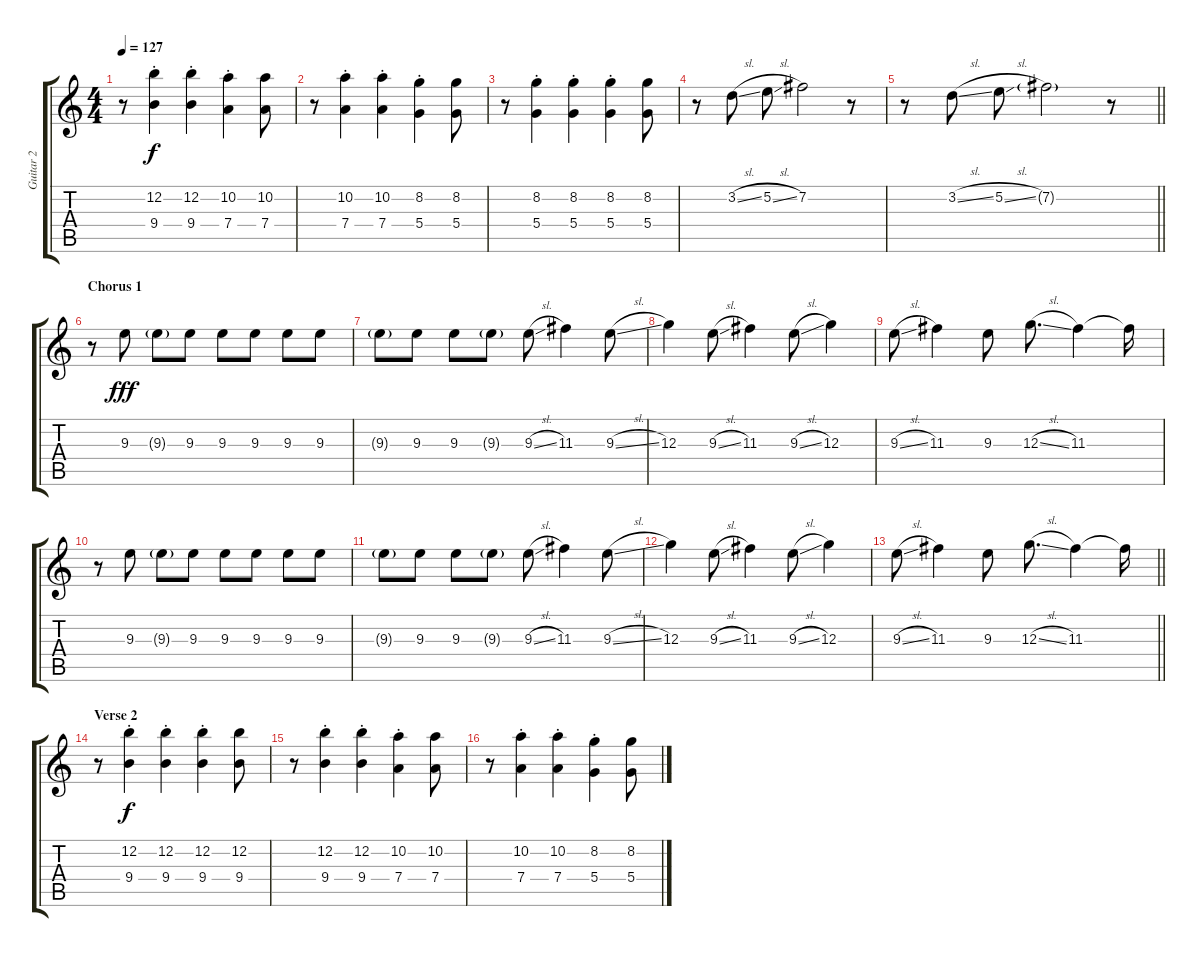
\track ("Guitar 2" "Guitar 2") {instrument distortionguitar}
\staff {score tabs}
\tuning (E4 B3 G3 D3 A2 E2) {hide}
\ts (4 4)
\tempo 127
\clef g2
\ks c
r.8{dy f} (12.2{st} 9.4{st}).4 (12.2{st} 9.4{st}).4 (10.2{st} 7.4{st}).4 (10.2 7.4).8 |
r.8 (10.2{st} 7.4{st}).4 (10.2{st} 7.4{st}).4 (8.2{st} 5.4{st}).4 (8.2 5.4).8 |
r.8 (8.2{st} 5.4{st}).4 (8.2{st} 5.4{st}).4 (8.2{st} 5.4{st}).4 (8.2 5.4).8 |
r.8 3.2{sl}.8 5.2{sl}.8 7.2.2 r.8 |
\barLineRight lightlight
r.8 3.2{sl}.8 5.2{sl}.8 7.2{g}.2 r.8 |
\section ("" "Chorus 1")
r.8{volume 9} 9.3.8{dy fff} 9.3{g}.8 9.3.8 9.3.8 9.3.8 9.3.8 9.3.8 |
9.3{g}.8 9.3.8 9.3.8 9.3{g}.8 9.3{sl}.8 11.3.4 9.3{sl}.8 |
12.3.4 9.3{sl}.8 11.3.4 9.3{sl}.8 12.3.4 |
9.3{sl}.8 11.3.4 9.3.8 12.3{sl}.8{d} 11.3.4 11.3{t}.16 |
r.8 9.3.8 9.3{g}.8 9.3.8 9.3.8 9.3.8 9.3.8 9.3.8 |
9.3{g}.8 9.3.8 9.3.8 9.3{g}.8 9.3{sl}.8 11.3.4 9.3{sl}.8 |
12.3.4 9.3{sl}.8 11.3.4 9.3{sl}.8 12.3.4 |
\barLineRight lightlight
9.3{sl}.8 11.3.4 9.3.8 12.3{sl}.8{d} 11.3.4 11.3{t}.16 |
\section ("" "Verse 2")
r.8{volume 8} (12.2{st} 9.4{st}).4{dy f} (12.2{st} 9.4{st}).4 (12.2{st} 9.4{st}).4 (12.2 9.4).8 |
r.8 (12.2{st} 9.4{st}).4 (12.2{st} 9.4{st}).4 (10.2{st} 7.4{st}).4 (10.2 7.4).8 |
r.8 (10.2{st} 7.4{st}).4 (10.2{st} 7.4{st}).4 (8.2{st} 5.4{st}).4 (8.2 5.4).8
